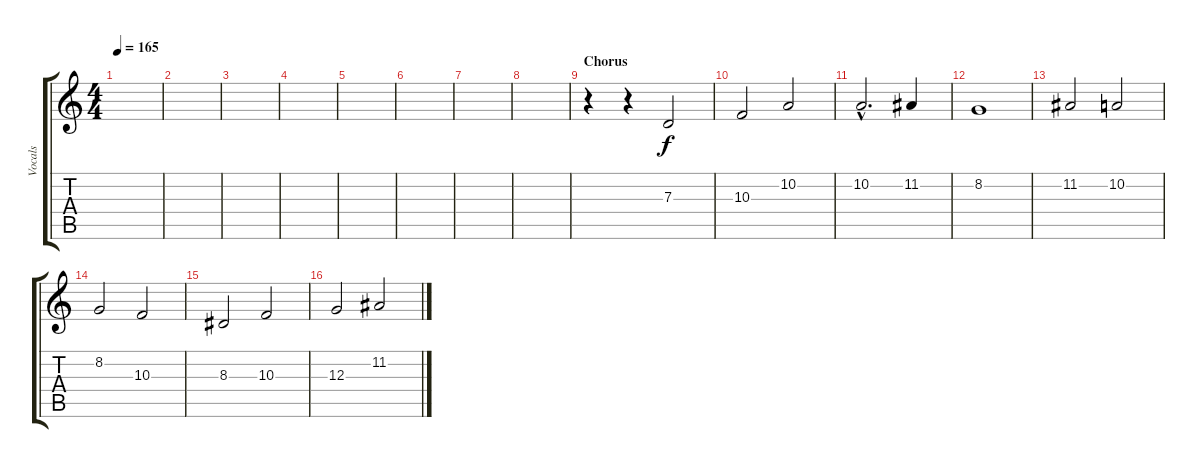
\track ("Vocals" "Vocals") {instrument lead6voice}
\staff {score tabs}
\tuning (E4 B3 G3 D3 A2 E2) {hide}
\ts (4 4)
\tempo 165
\clef g2
\ks c
|
|
|
|
|
|
|
|
\section ("" "Chorus")
r.4 r.4 7.3.2 |
10.3.2 10.2.2 |
10.2{hac}.2{d} 11.2.4 |
8.2.1 |
11.2.2 10.2.2 |
8.2.2 10.3.2 |
8.3.2 10.3.2 |
12.3.2 11.2.2
